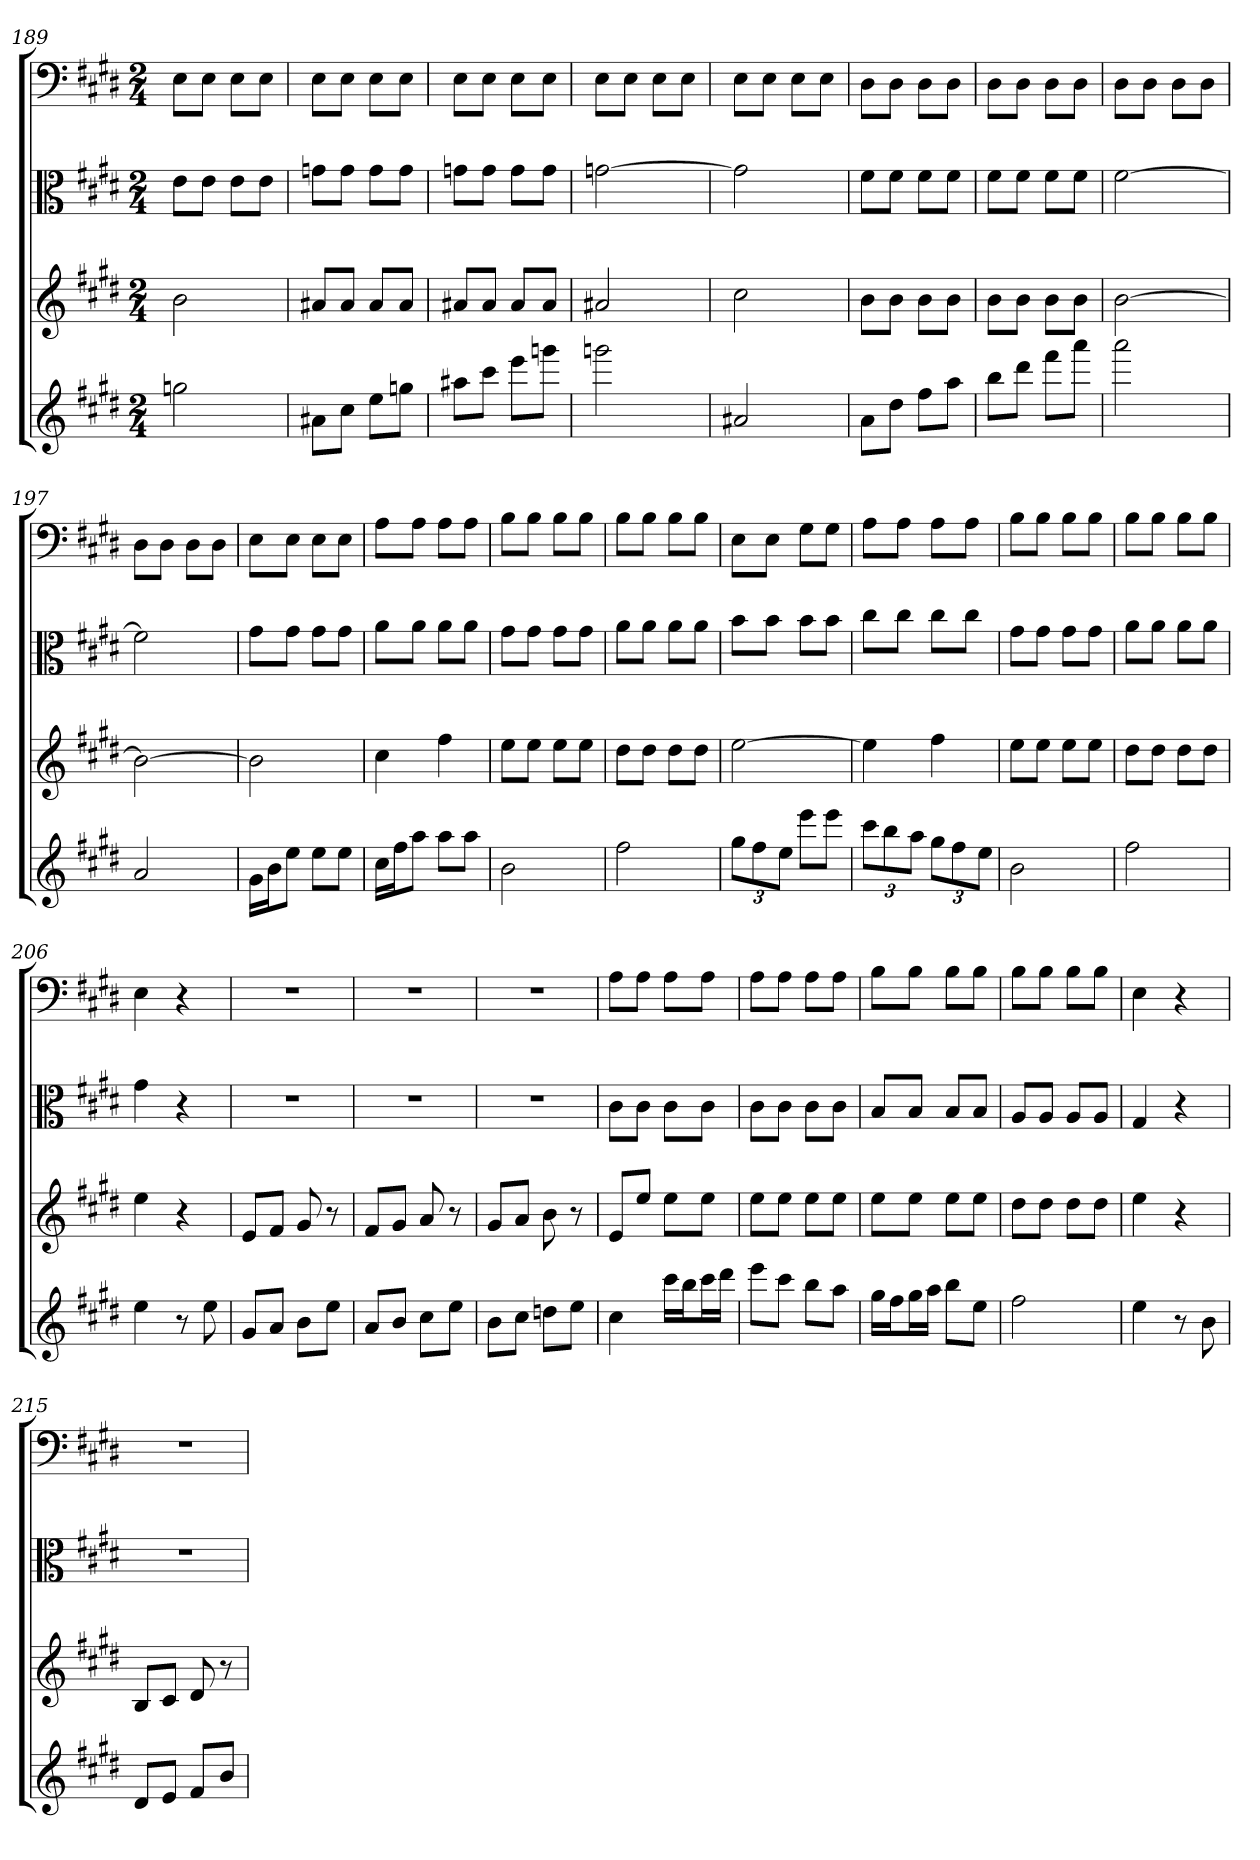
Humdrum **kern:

**kern	**kern	**kern	**kern
*part4	*part3	*part2	*part1
*staff4	*staff3	*staff2	*staff1
*	*	*clefC3	*clefF4
*k[f#c#g#d#]	*k[f#c#g#d#]	*k[f#c#g#d#]	*k[f#c#g#d#]
*E:	*E:	*E:	*E:
*M2/4	*M2/4	*M2/4	*M2/4
=189	=189	=189	=189
2ggn	2b	8e\L	8E\L
.	.	8e\J	8E\J
.	.	8e\L	8E\L
.	.	8e\J	8E\J
=190	=190	=190	=190
8a#XL	8a#XL	8gn\L	8E\L
8cc#J	8a#J	8g\J	8E\J
8eeL	8a#L	8g\L	8E\L
8ggnJ	8a#J	8g\J	8E\J
=191	=191	=191	=191
8aa#XL	8a#XL	8gn\L	8E\L
8ccc#J	8a#J	8g\J	8E\J
8eeeL	8a#L	8g\L	8E\L
8gggnJ	8a#J	8g\J	8E\J
=192	=192	=192	=192
2gggn	2a#X	[2gn	8E\L
.	.	.	8E\J
.	.	.	8E\L
.	.	.	8E\J
=193	=193	=193	=193
2a#X	2cc#	2g]	8E\L
.	.	.	8E\J
.	.	.	8E\L
.	.	.	8E\J
=194	=194	=194	=194
8aL	8bL	8f#\L	8D#\L
8dd#J	8bJ	8f#\J	8D#\J
8ff#L	8bL	8f#\L	8D#\L
8aaJ	8bJ	8f#\J	8D#\J
=195	=195	=195	=195
8bbL	8bL	8f#\L	8D#\L
8ddd#J	8bJ	8f#\J	8D#\J
8fff#L	8bL	8f#\L	8D#\L
8aaaJ	8bJ	8f#\J	8D#\J
=196	=196	=196	=196
2aaa	[2b	[2f#	8D#\L
.	.	.	8D#\J
.	.	.	8D#\L
.	.	.	8D#\J
=197	=197	=197	=197
2a	2b_	2f#]	8D#\L
.	.	.	8D#\J
.	.	.	8D#\L
.	.	.	8D#\J
=198	=198	=198	=198
16g#LL	2b]	8g#\L	8E\L
16bJ	.	.	.
8eeJ	.	8g#\J	8E\J
8eeL	.	8g#\L	8E\L
8eeJ	.	8g#\J	8E\J
=199	=199	=199	=199
16cc#LL	4cc#	8a\L	8A\L
16ff#J	.	.	.
8aaJ	.	8a\J	8A\J
8aaL	4ff#	8a\L	8A\L
8aaJ	.	8a\J	8A\J
=200	=200	=200	=200
2b	8eeL	8g#\L	8B\L
.	8eeJ	8g#\J	8B\J
.	8eeL	8g#\L	8B\L
.	8eeJ	8g#\J	8B\J
=201	=201	=201	=201
2ff#	8dd#L	8a\L	8B\L
.	8dd#J	8a\J	8B\J
.	8dd#L	8a\L	8B\L
.	8dd#J	8a\J	8B\J
=202	=202	=202	=202
12gg#L	[2ee	8b\L	8E\L
12ff#	.	.	.
.	.	8b\J	8E\J
12eeJ	.	.	.
8eeeL	.	8b\L	8G#\L
8eeeJ	.	8b\J	8G#\J
=203	=203	=203	=203
12ccc#L	4ee]	8cc#\L	8A\L
12bb	.	.	.
.	.	8cc#\J	8A\J
12aaJ	.	.	.
12gg#L	4ff#	8cc#\L	8A\L
12ff#	.	.	.
.	.	8cc#\J	8A\J
12eeJ	.	.	.
=204	=204	=204	=204
2b	8eeL	8g#\L	8B\L
.	8eeJ	8g#\J	8B\J
.	8eeL	8g#\L	8B\L
.	8eeJ	8g#\J	8B\J
=205	=205	=205	=205
2ff#	8dd#L	8a\L	8B\L
.	8dd#J	8a\J	8B\J
.	8dd#L	8a\L	8B\L
.	8dd#J	8a\J	8B\J
=206	=206	=206	=206
4ee	4ee	4g#	4E
8r	4r	4r	4r
8ee	.	.	.
=207	=207	=207	=207
8g#L	8eL	2r	2r
8aJ	8f#J	.	.
8bL	8g#	.	.
8eeJ	8r	.	.
=208	=208	=208	=208
8aL	8f#L	2r	2r
8bJ	8g#J	.	.
8cc#L	8a	.	.
8eeJ	8r	.	.
=209	=209	=209	=209
8bL	8g#L	2r	2r
8cc#J	8aJ	.	.
8ddnL	8b	.	.
8eeJ	8r	.	.
=210	=210	=210	=210
4cc#	8eL	8c#\L	8A\L
.	8eeJ	8c#\J	8A\J
16ccc#LL	8eeL	8c#\L	8A\L
16bbJ	.	.	.
16ccc#L	8eeJ	8c#\J	8A\J
16ddd#JJ	.	.	.
=211	=211	=211	=211
8eeeL	8eeL	8c#\L	8A\L
8ccc#J	8eeJ	8c#\J	8A\J
8bbL	8eeL	8c#\L	8A\L
8aaJ	8eeJ	8c#\J	8A\J
=212	=212	=212	=212
16gg#LL	8eeL	8B/L	8B\L
16ff#J	.	.	.
16gg#L	8eeJ	8B/J	8B\J
16aaJJ	.	.	.
8bbL	8eeL	8B/L	8B\L
8eeJ	8eeJ	8B/J	8B\J
=213	=213	=213	=213
2ff#	8dd#L	8A/L	8B\L
.	8dd#J	8A/J	8B\J
.	8dd#L	8A/L	8B\L
.	8dd#J	8A/J	8B\J
=214	=214	=214	=214
4ee	4ee	4G#	4E
8r	4r	4r	4r
8b	.	.	.
=215	=215	=215	=215
8d#L	8BL	2r	2r
8eJ	8c#J	.	.
8f#L	8d#	.	.
8bJ	8r	.	.
=	=	=	=
*-	*-	*-	*-
